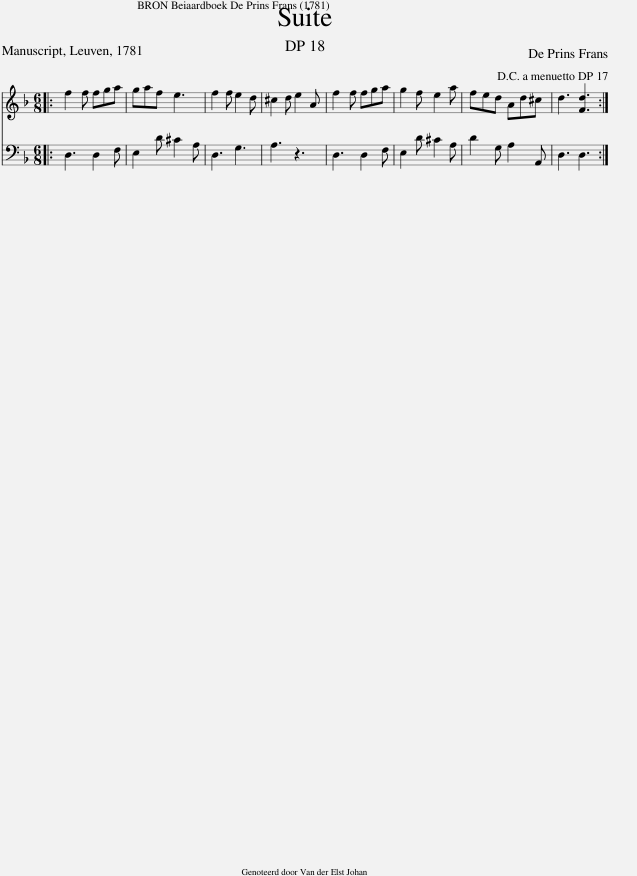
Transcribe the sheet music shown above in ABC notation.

X:1
%%score 1 2
L:1/8
M:6/8
I:linebreak $
K:F
V:1 treble
V:2 bass
V:1
|: f2 f fga | gaf e3 | f2 f e2 d | ^c2 d e2 A | f2 f fga | %5
 g2 f e2 a | fed Ad^c | d3 [Fd]3!D.C.! :| %8
V:2
|: D,3 D,2 F, | E,2 D ^C2 A, | D,3 G,3 | A,3 z3 | D,3 D,2 F, | %5
 E,2 D ^C2 A, | D2 G, A,2 A,, | D,3 D,3 :| %8
